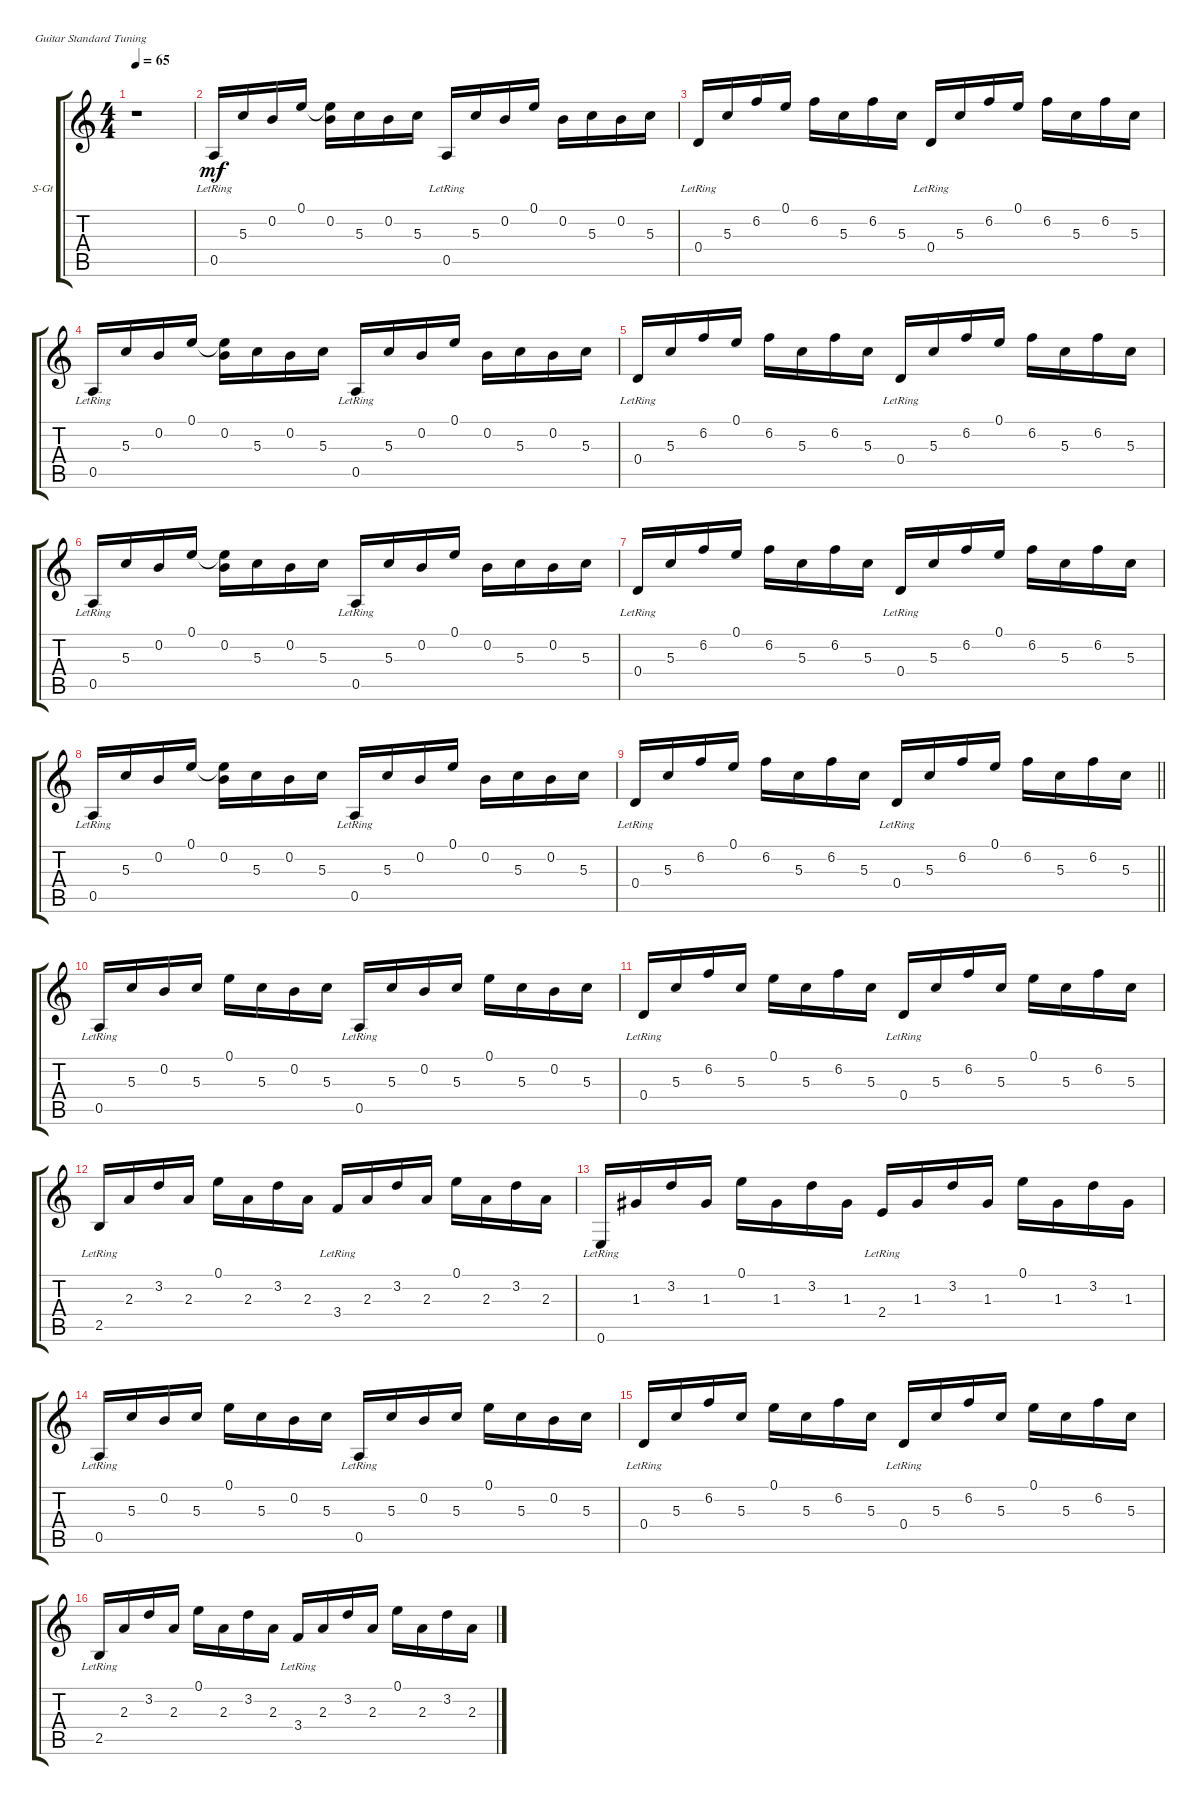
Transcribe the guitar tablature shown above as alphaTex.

\defaultSystemsLayout 4
\bracketExtendMode groupsimilarinstruments
\firstSystemTrackNameOrientation horizontal
\otherSystemsTrackNameOrientation horizontal
\track ("ГИТАРА" "S-Gt") {instrument acousticguitarsteel}
\staff {score tabs}
\tuning (E4 B3 G3 D3 A2 E2)
\ts (4 4)
\tempo 65
\clef g2
\ks aminor
r.1{dy mf instrument acousticguitarsteel} |
0.5{lr}.16 5.3.16 0.2.16 0.1.16 (0.1{t} 0.2).16 5.3.16 0.2.16 5.3.16 0.5{lr}.16 5.3.16 0.2.16 0.1.16 0.2.16 5.3.16 0.2.16 5.3.16 |
0.4{lr}.16 5.3.16 6.2.16 0.1.16 6.2.16 5.3.16 6.2.16 5.3.16 0.4{lr}.16 5.3.16 6.2.16 0.1.16 6.2.16 5.3.16 6.2.16 5.3.16 |
0.5{lr}.16 5.3.16 0.2.16 0.1.16 (0.1{t} 0.2).16 5.3.16 0.2.16 5.3.16 0.5{lr}.16 5.3.16 0.2.16 0.1.16 0.2.16 5.3.16 0.2.16 5.3.16 |
0.4{lr}.16 5.3.16 6.2.16 0.1.16 6.2.16 5.3.16 6.2.16 5.3.16 0.4{lr}.16 5.3.16 6.2.16 0.1.16 6.2.16 5.3.16 6.2.16 5.3.16 |
0.5{lr}.16 5.3.16 0.2.16 0.1.16 (0.1{t} 0.2).16 5.3.16 0.2.16 5.3.16 0.5{lr}.16 5.3.16 0.2.16 0.1.16 0.2.16 5.3.16 0.2.16 5.3.16 |
0.4{lr}.16 5.3.16 6.2.16 0.1.16 6.2.16 5.3.16 6.2.16 5.3.16 0.4{lr}.16 5.3.16 6.2.16 0.1.16 6.2.16 5.3.16 6.2.16 5.3.16 |
0.5{lr}.16 5.3.16 0.2.16 0.1.16 (0.1{t} 0.2).16 5.3.16 0.2.16 5.3.16 0.5{lr}.16 5.3.16 0.2.16 0.1.16 0.2.16 5.3.16 0.2.16 5.3.16 |
\barLineRight lightlight
0.4{lr}.16 5.3.16 6.2.16 0.1.16 6.2.16 5.3.16 6.2.16 5.3.16 0.4{lr}.16 5.3.16 6.2.16 0.1.16 6.2.16 5.3.16 6.2.16 5.3.16 |
0.5{lr}.16 5.3.16 0.2.16 5.3.16 0.1.16 5.3.16 0.2.16 5.3.16 0.5{lr}.16 5.3.16 0.2.16 5.3.16 0.1.16 5.3.16 0.2.16 5.3.16 |
0.4{lr}.16 5.3.16 6.2.16 5.3.16 0.1.16 5.3.16 6.2.16 5.3.16 0.4{lr}.16 5.3.16 6.2.16 5.3.16 0.1.16 5.3.16 6.2.16 5.3.16 |
2.5{lr}.16 2.3.16 3.2.16 2.3.16 0.1.16 2.3.16 3.2.16 2.3.16 3.4{lr}.16 2.3.16 3.2.16 2.3.16 0.1.16 2.3.16 3.2.16 2.3.16 |
0.6{lr}.16 1.3.16 3.2.16 1.3.16 0.1.16 1.3.16 3.2.16 1.3.16 2.4{lr}.16 1.3.16 3.2.16 1.3.16 0.1.16 1.3.16 3.2.16 1.3.16 |
0.5{lr}.16 5.3.16 0.2.16 5.3.16 0.1.16 5.3.16 0.2.16 5.3.16 0.5{lr}.16 5.3.16 0.2.16 5.3.16 0.1.16 5.3.16 0.2.16 5.3.16 |
0.4{lr}.16 5.3.16 6.2.16 5.3.16 0.1.16 5.3.16 6.2.16 5.3.16 0.4{lr}.16 5.3.16 6.2.16 5.3.16 0.1.16 5.3.16 6.2.16 5.3.16 |
2.5{lr}.16 2.3.16 3.2.16 2.3.16 0.1.16 2.3.16 3.2.16 2.3.16 3.4{lr}.16 2.3.16 3.2.16 2.3.16 0.1.16 2.3.16 3.2.16 2.3.16
